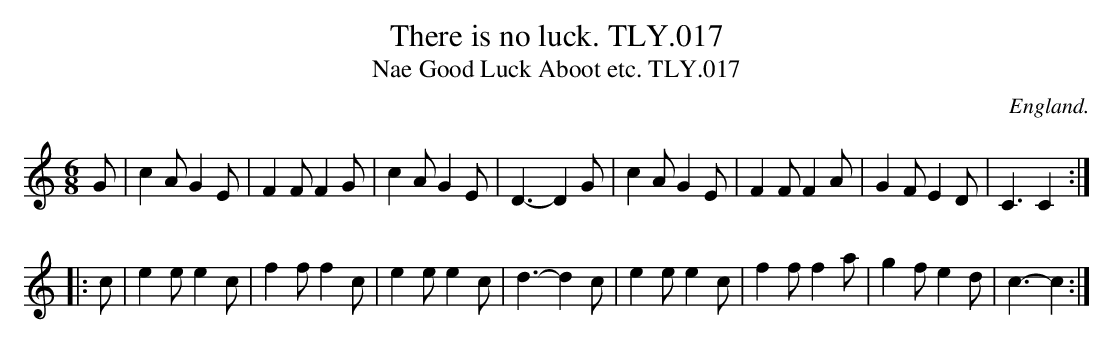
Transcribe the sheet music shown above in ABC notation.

X:1
T:There is no luck. TLY.017
T:Nae Good Luck Aboot etc. TLY.017
M:6/8
L:1/8
O:England.
K:C
G|c2AG2E|F2FF2G|c2AG2E|D3-D2 G|c2AG2E|F2F F2A|G2F E2D|C3C2:|!
|:c|e2ee2c|f2ff2c|e2ee2c|d3-d2 c|e2ee2c|f2ff2a|g2fe2d|c3-c2:|]
